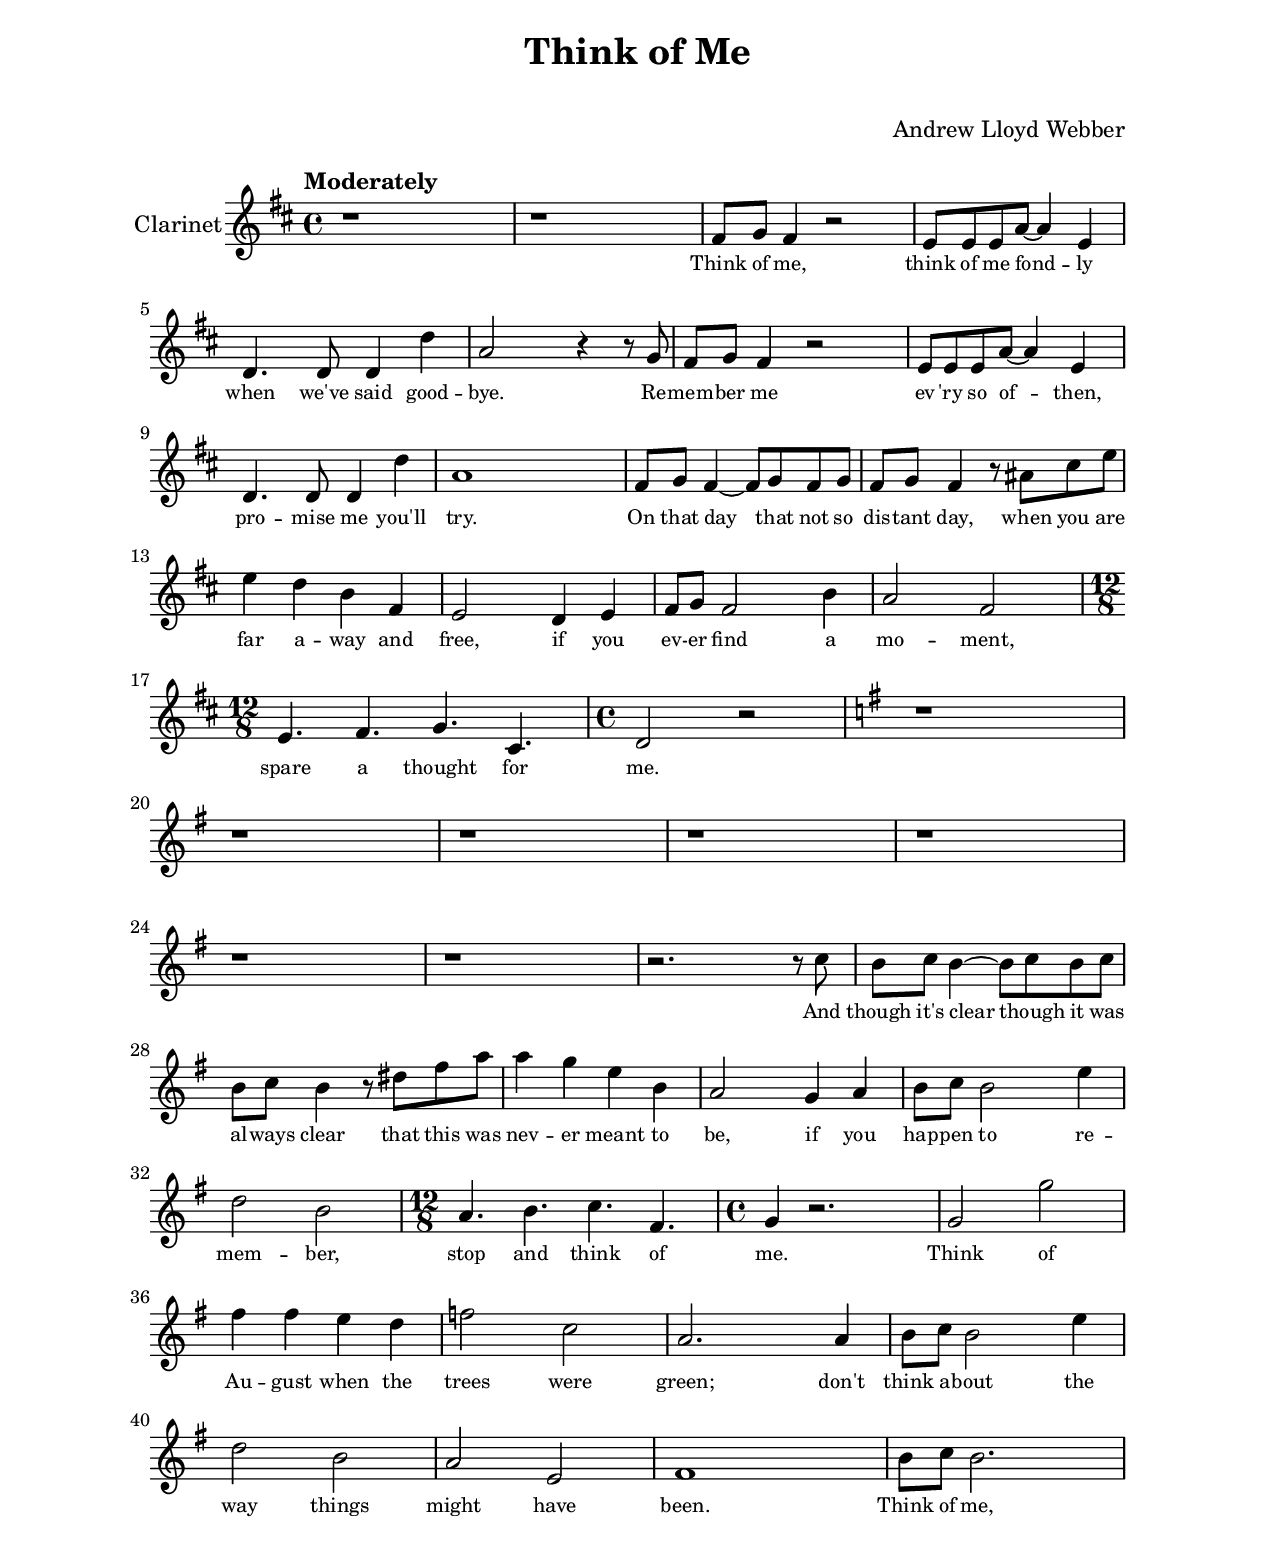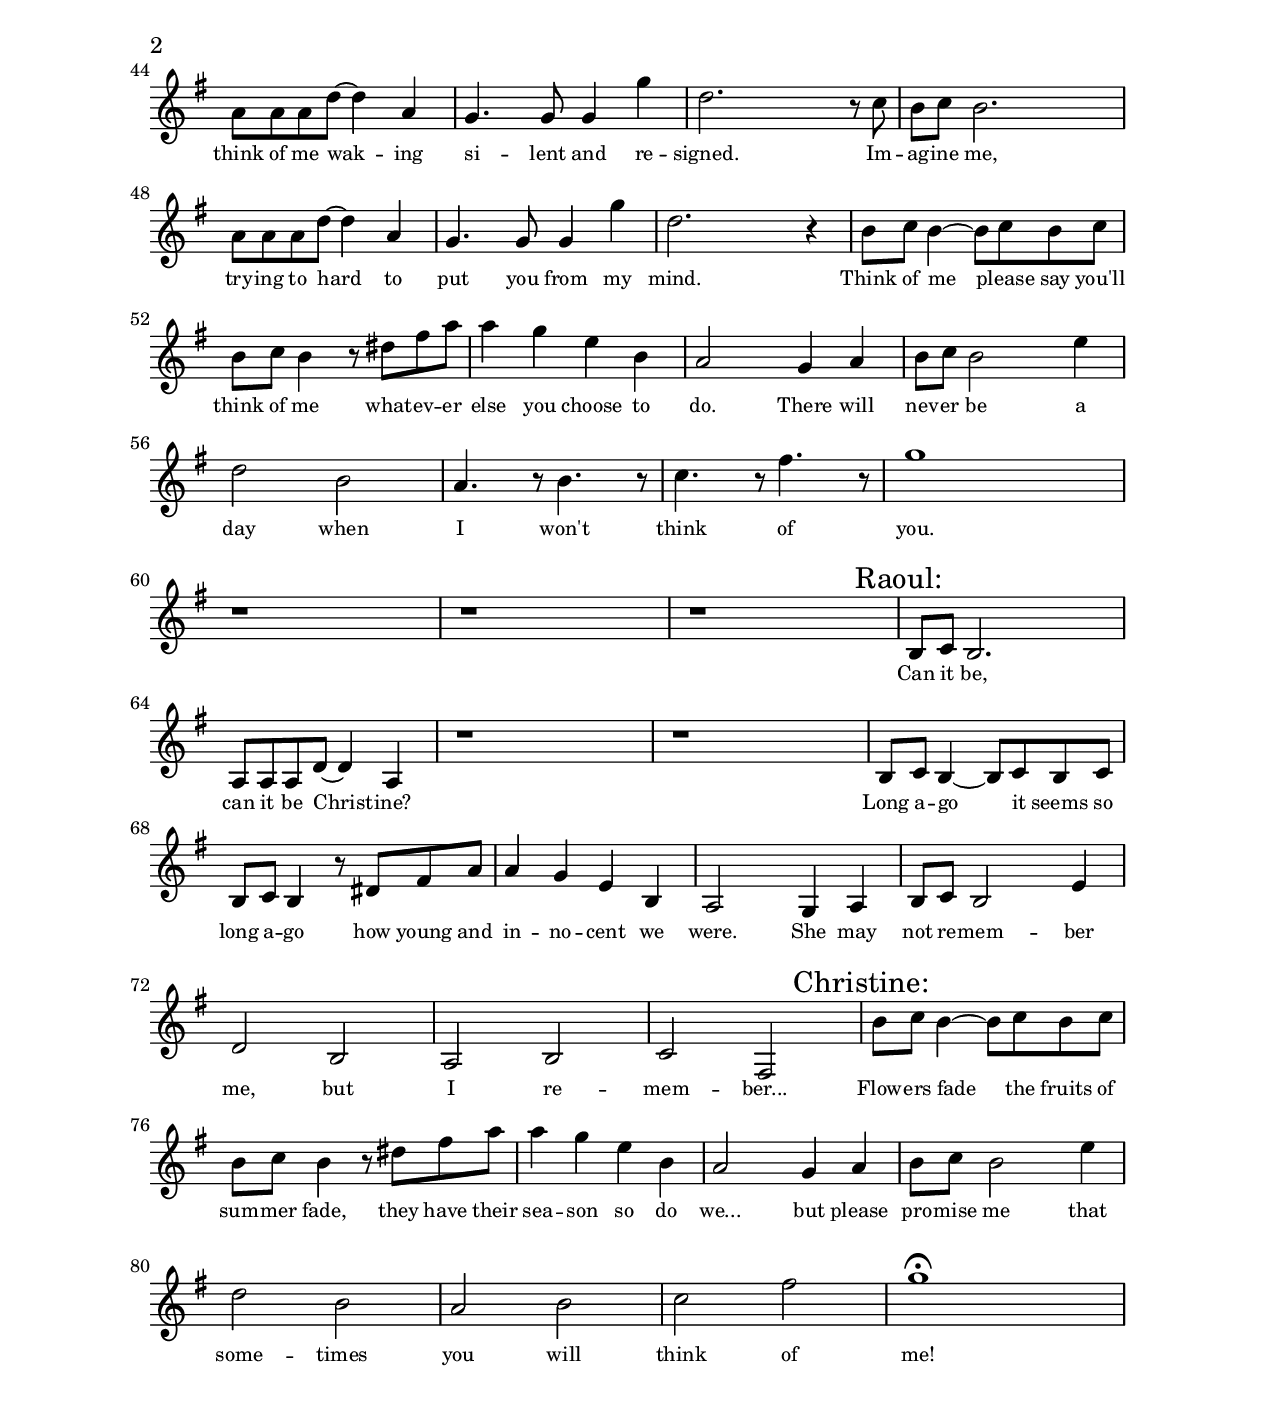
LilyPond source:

% Transcribed from "The Phantom of the Opera: Easy Piano" pages 10-16

\include "globals.ly"

\header {
  title = "Think of Me"
  composer = "Andrew Lloyd Webber"
}

melody = \relative c' {
    \tempo Moderately
    \key c \major
    \time 4/4

    r1 | r1 |
    e8 f e4 r2 | d8 d d g~ g4 d | c4. c8 c4 c' |
    g2 r4 r8 f | e f e4 r2 | d8 d d g~ g4 d |

    c4. c8 c4 c' | g1 | e8 f e4~ e8 f e f |
    e8 f e4 r8 gs8 b d | d4 c a e | d2 c4 d |
    e8f e2 a4 | g2 e | \time 12/8 d4. e f b, |
    \time 4/4 c2 r2 | \key f \major r1 | r1 |

    r1 | r1 | r1 | r1 |
    r1 | r2. r8 bf' | a bf a4~ a8 bf a bf |
    a8 bf a4 r8 cs e g | g4 f d a | g2 f4 g |
    a8 bf a2 d4 | c2 a | \time 12/8 g4. a bf e, |

    \time 4/4 f4 r2. | f2 f'2 | e4 e d c |
    ef2 bf | g2. g4 | a8 bf a2 d4 |
    c2 a | g d | e1 | a8 bf a2. |
    g8 g g c~ c4 g | f4. f8 f4 f' | c2. r8 bf8 |

    a8 bf a2. | g8 g g c~ c4 g | f4. f8 f4 f' |
    c2. r4 | a8 bf a4~ a8 bf a bf | a8 bf a4 r8 cs8 e g |
    g4 f d a | g2 f4 g | a8 bf a2 d4 |
    c2 a | g4. r8 a4. r8 | bf4. r8 e4. r8 |

    f1 | r1 | r1 |
    r1 | \mark "Raoul:" a,,8 bf a2. | g8 g g c~ c4 g |
    r1 | r1 | a8 bf a4~ a8 bf a bf |
    a8 bf a4 r8 cs8 e g | g4 f d a | g2 f4 g |

    a8 bf a2 d4 | c2 a | g a | bf e, |
    \mark "Christine:" a'8 bf a4~ a8 bf a bf | a bf a4 r8 cs8 e g |
    g4 f d a | g2 f4 g | a8 bf a2 d4 | c2 a |
    g a bf e f1 \fermata |
}

words = \lyricmode {
  Think of me, think of me fond -- ly when we've said good -- bye.
  Re -- mem -- ber me ev -- 'ry so of -- then, pro -- mise me you'll try.
  On that day that not so dis -- tant day, when you are far a -- way and free,
  if you ev -- er find a mo -- ment, spare a thought for me.
  And though it's clear though it was al -- ways clear that this was nev -- er meant to be,
  if you hap -- pen to re -- mem -- ber, stop and think of me.
  Think of Au -- gust when the trees were green;
  don't think a -- bout the way things might have been.
  Think of me, think of me wak -- ing si -- lent and re -- signed.
  Im -- ag -- ine me, try -- ing to hard to put you from my mind.
  Think of me please say you'll think of me what -- ev -- er else you choose to do.
  There will nev -- er be a day when I won't think of you.
  Can it be, can it be Christ -- ine?
  Long a -- go it seems so long a -- go how young and in -- no -- cent we were.
  She may not re -- mem -- ber me, but I re -- mem -- ber...
  Flow -- ers fade the fruits of sum -- mer fade, they have their sea -- son so do we...
  but please pro -- mise me that some -- times you will think of me!
}

\book {
    \score {
        \new Staff \with {
            instrumentName = "Clarinet"
        } {
            \naturalizeMusic
            \transpose bf c'
            \melody

            \addlyrics {
                \set fontSize = #-2
                \words
            }
        }
    }
}
